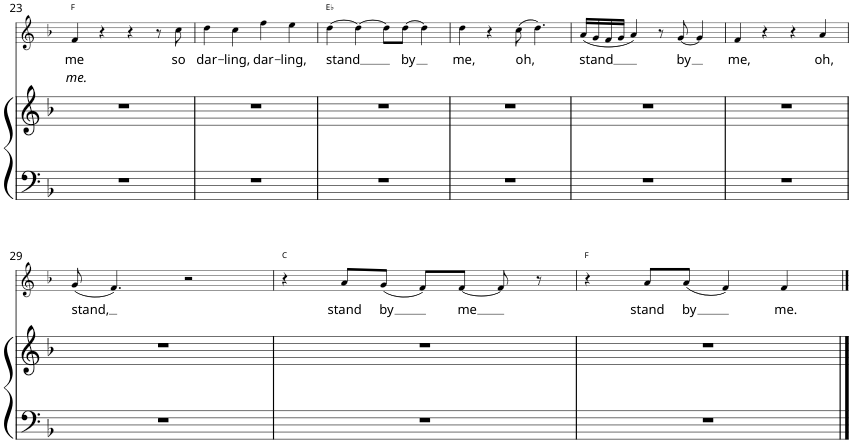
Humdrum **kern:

**kern	**kern	**kern	**text	**text	**harte
*part2	*part2	*part1	*part1	*part1	*part1
*staff3	*staff2	*staff1	*staff1	*staff1	*
*I"Piano	*	*I"Voice	*	*	*
*I'Pno	*	*	*	*	*
!!LO:PB:g=z
*clefF4	*clefG2	*clefG2	*	*	*
*k[b-]	*k[b-]	*k[b-]	*	*	*
*M4/4	*M4/4	*M4/4	*	*	*
=23	=23	=23	=23	=23	=23
!	!	!	!LO:LY:b	!LO:LY:b	!
1r	1r	4f/	me	me.	F:maj
.	.	4r	.	.	.
.	.	4r	.	.	.
.	.	8r	.	.	.
!	!	!	!LO:LY:b	!	!
.	.	8cc\	so	.	.
=24	=24	=24	=24	=24	=24
!	!	!	!LO:LY:b	!	!
1r	1r	4dd\	dar-	.	.
!	!	!	!LO:LY:b	!	!
.	.	4cc\	-ling,	.	.
!	!	!	!LO:LY:b	!	!
.	.	4ff\	-dar-	.	.
!	!	!	!LO:LY:b	!	!
.	.	4ee\	-ling,	.	.
=25	=25	=25	=25	=25	=25
!	!	!	!LO:LY:b	!	!
1r	1r	[4dd\	-stand	.	Eb:maj
.	.	4dd\_	.	.	.
.	.	8dd\L]	.	.	.
!	!	!	!LO:LY:b	!	!
.	.	[8dd\J	-by	.	.
.	.	4dd\]	.	.	.
=26	=26	=26	=26	=26	=26
!	!	!	!LO:LY:b	!	!
1r	1r	4dd\	me,	.	.
.	.	4r	.	.	.
!	!	!	!LO:LY:b	!	!
.	.	(8cc\	oh,	.	.
.	.	4.dd\)	.	.	.
=27	=27	=27	=27	=27	=27
!	!	!	!LO:LY:b	!	!
1r	1r	(16a/LL	stand	.	.
.	.	16g/	.	.	.
.	.	16f/	.	.	.
.	.	16g/JJ	.	.	.
.	.	4a/)	.	.	.
.	.	8r	.	.	.
!	!	!	!LO:LY:b	!	!
.	.	[8g/	by	.	.
.	.	4g/]	.	.	.
=28	=28	=28	=28	=28	=28
!	!	!	!LO:LY:b	!	!
1r	1r	4f/	me,	.	.
.	.	4r	.	.	.
.	.	4r	.	.	.
!	!	!	!LO:LY:b	!	!
.	.	4a/	oh,	.	.
!!LO:LB:g=z
=29	=29	=29	=29	=29	=29
!	!	!	!LO:LY:b	!	!
1r	1r	(8g/	stand,	.	.
.	.	4.f/)	.	.	.
.	.	2r	.	.	.
=30	=30	=30	=30	=30	=30
1r	1r	4r	.	.	C:maj
!	!	!	!LO:LY:b	!	!
.	.	8a/L	stand	.	.
!	!	!	!LO:LY:b	!	!
.	.	(8g/J	by	.	.
.	.	8f/L)	.	.	.
!	!	!	!LO:LY:b	!	!
.	.	[8f/J	me	.	.
.	.	8f/]	.	.	.
.	.	8r	.	.	.
=31	=31	=31	=31	=31	=31
1r	1r	4r	.	.	F:maj
!	!	!	!LO:LY:b	!	!
.	.	8a/L	stand	.	.
!	!	!	!LO:LY:b	!	!
.	.	(8a/J	by	.	.
.	.	4f/)	.	.	.
!	!	!	!LO:LY:b	!	!
.	.	4f/	me.	.	.
==	==	==	==	==	==
*-	*-	*-	*-	*-	*-
